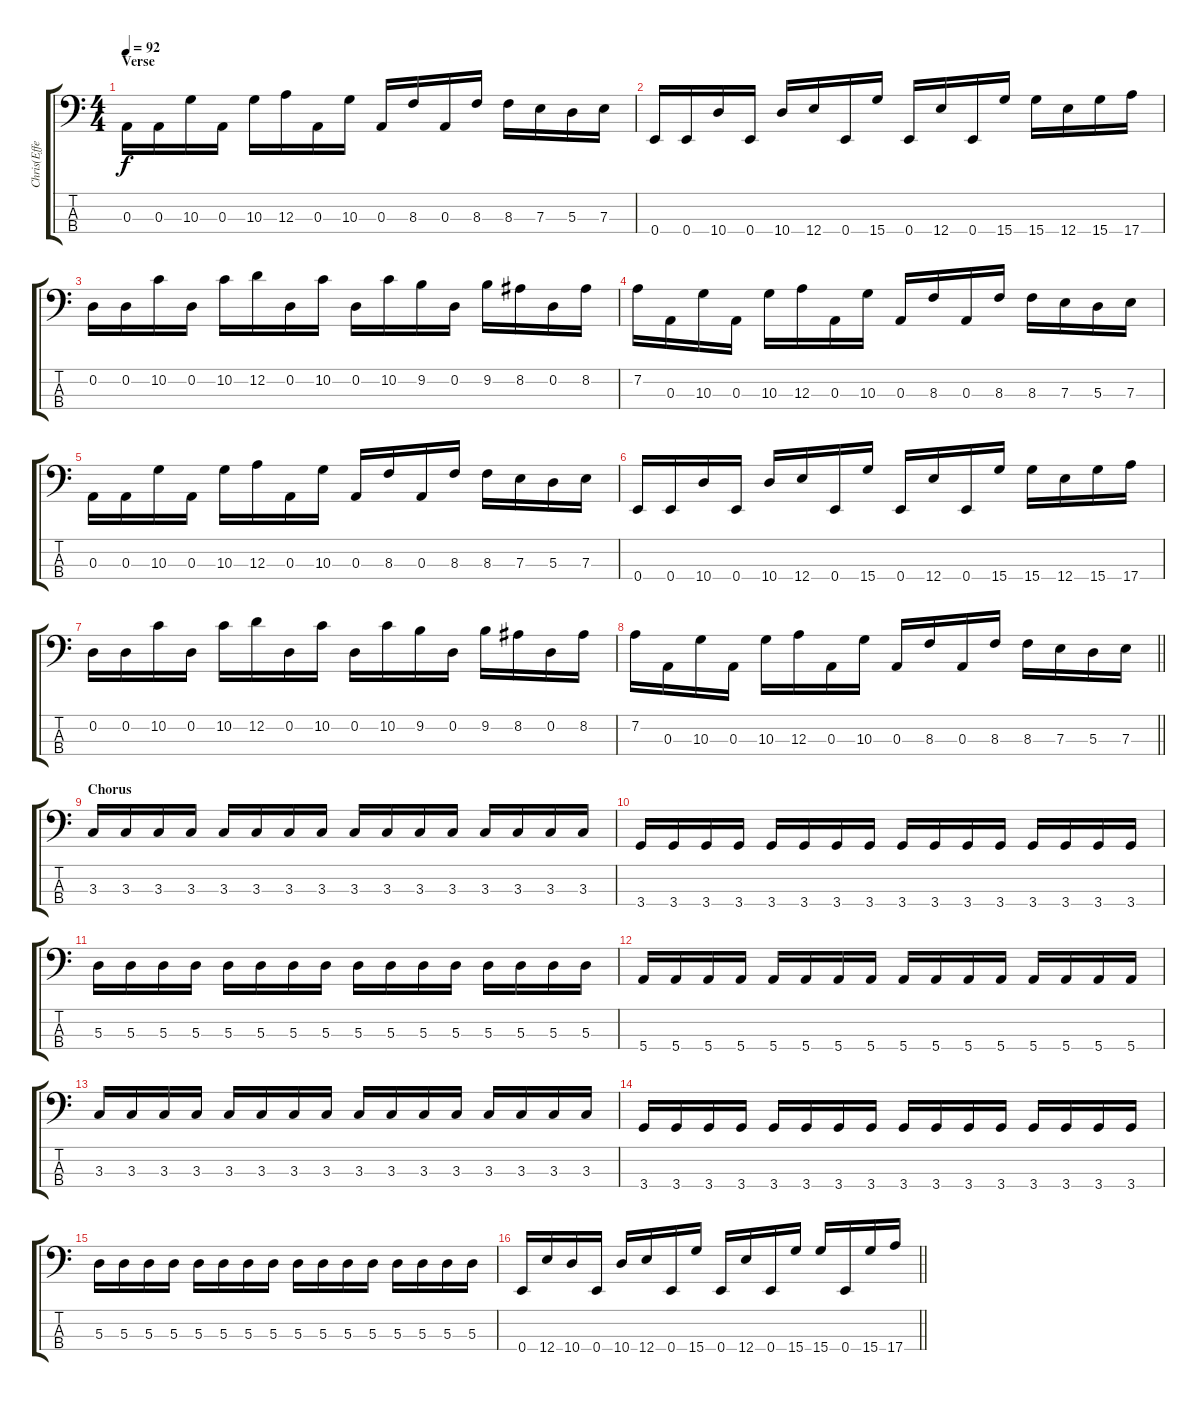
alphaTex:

\track ("Chris(Effect)" "Chris(Effe") {instrument distortionguitar}
\staff {score tabs}
\tuning (G2 D2 A1 E1) {hide}
\ts (4 4)
\section ("" "Verse")
\tempo 92
\clef f4
\ks c
0.3.16{dy f} 0.3.16 10.3.16 0.3.16 10.3.16 12.3.16 0.3.16 10.3.16 0.3.16 8.3.16 0.3.16 8.3.16 8.3.16 7.3.16 5.3.16 7.3.16 |
0.4.16 0.4.16 10.4.16 0.4.16 10.4.16 12.4.16 0.4.16 15.4.16 0.4.16 12.4.16 0.4.16 15.4.16 15.4.16 12.4.16 15.4.16 17.4.16 |
0.2.16 0.2.16 10.2.16 0.2.16 10.2.16 12.2.16 0.2.16 10.2.16 0.2.16 10.2.16 9.2.16 0.2.16 9.2.16 8.2.16 0.2.16 8.2.16 |
7.2.16 0.3.16 10.3.16 0.3.16 10.3.16 12.3.16 0.3.16 10.3.16 0.3.16 8.3.16 0.3.16 8.3.16 8.3.16 7.3.16 5.3.16 7.3.16 |
0.3.16 0.3.16 10.3.16 0.3.16 10.3.16 12.3.16 0.3.16 10.3.16 0.3.16 8.3.16 0.3.16 8.3.16 8.3.16 7.3.16 5.3.16 7.3.16 |
0.4.16 0.4.16 10.4.16 0.4.16 10.4.16 12.4.16 0.4.16 15.4.16 0.4.16 12.4.16 0.4.16 15.4.16 15.4.16 12.4.16 15.4.16 17.4.16 |
0.2.16 0.2.16 10.2.16 0.2.16 10.2.16 12.2.16 0.2.16 10.2.16 0.2.16 10.2.16 9.2.16 0.2.16 9.2.16 8.2.16 0.2.16 8.2.16 |
\barLineRight lightlight
7.2.16 0.3.16 10.3.16 0.3.16 10.3.16 12.3.16 0.3.16 10.3.16 0.3.16 8.3.16 0.3.16 8.3.16 8.3.16 7.3.16 5.3.16 7.3.16 |
\section ("" "Chorus")
3.3.16 3.3.16 3.3.16 3.3.16 3.3.16 3.3.16 3.3.16 3.3.16 3.3.16 3.3.16 3.3.16 3.3.16 3.3.16 3.3.16 3.3.16 3.3.16 |
3.4.16 3.4.16 3.4.16 3.4.16 3.4.16 3.4.16 3.4.16 3.4.16 3.4.16 3.4.16 3.4.16 3.4.16 3.4.16 3.4.16 3.4.16 3.4.16 |
5.3.16 5.3.16 5.3.16 5.3.16 5.3.16 5.3.16 5.3.16 5.3.16 5.3.16 5.3.16 5.3.16 5.3.16 5.3.16 5.3.16 5.3.16 5.3.16 |
5.4.16 5.4.16 5.4.16 5.4.16 5.4.16 5.4.16 5.4.16 5.4.16 5.4.16 5.4.16 5.4.16 5.4.16 5.4.16 5.4.16 5.4.16 5.4.16 |
3.3.16 3.3.16 3.3.16 3.3.16 3.3.16 3.3.16 3.3.16 3.3.16 3.3.16 3.3.16 3.3.16 3.3.16 3.3.16 3.3.16 3.3.16 3.3.16 |
3.4.16 3.4.16 3.4.16 3.4.16 3.4.16 3.4.16 3.4.16 3.4.16 3.4.16 3.4.16 3.4.16 3.4.16 3.4.16 3.4.16 3.4.16 3.4.16 |
5.3.16 5.3.16 5.3.16 5.3.16 5.3.16 5.3.16 5.3.16 5.3.16 5.3.16 5.3.16 5.3.16 5.3.16 5.3.16 5.3.16 5.3.16 5.3.16 |
\barLineRight lightlight
0.4.16 12.4.16 10.4.16 0.4.16 10.4.16 12.4.16 0.4.16 15.4.16 0.4.16 12.4.16 0.4.16 15.4.16 15.4.16 0.4.16 15.4.16 17.4.16
